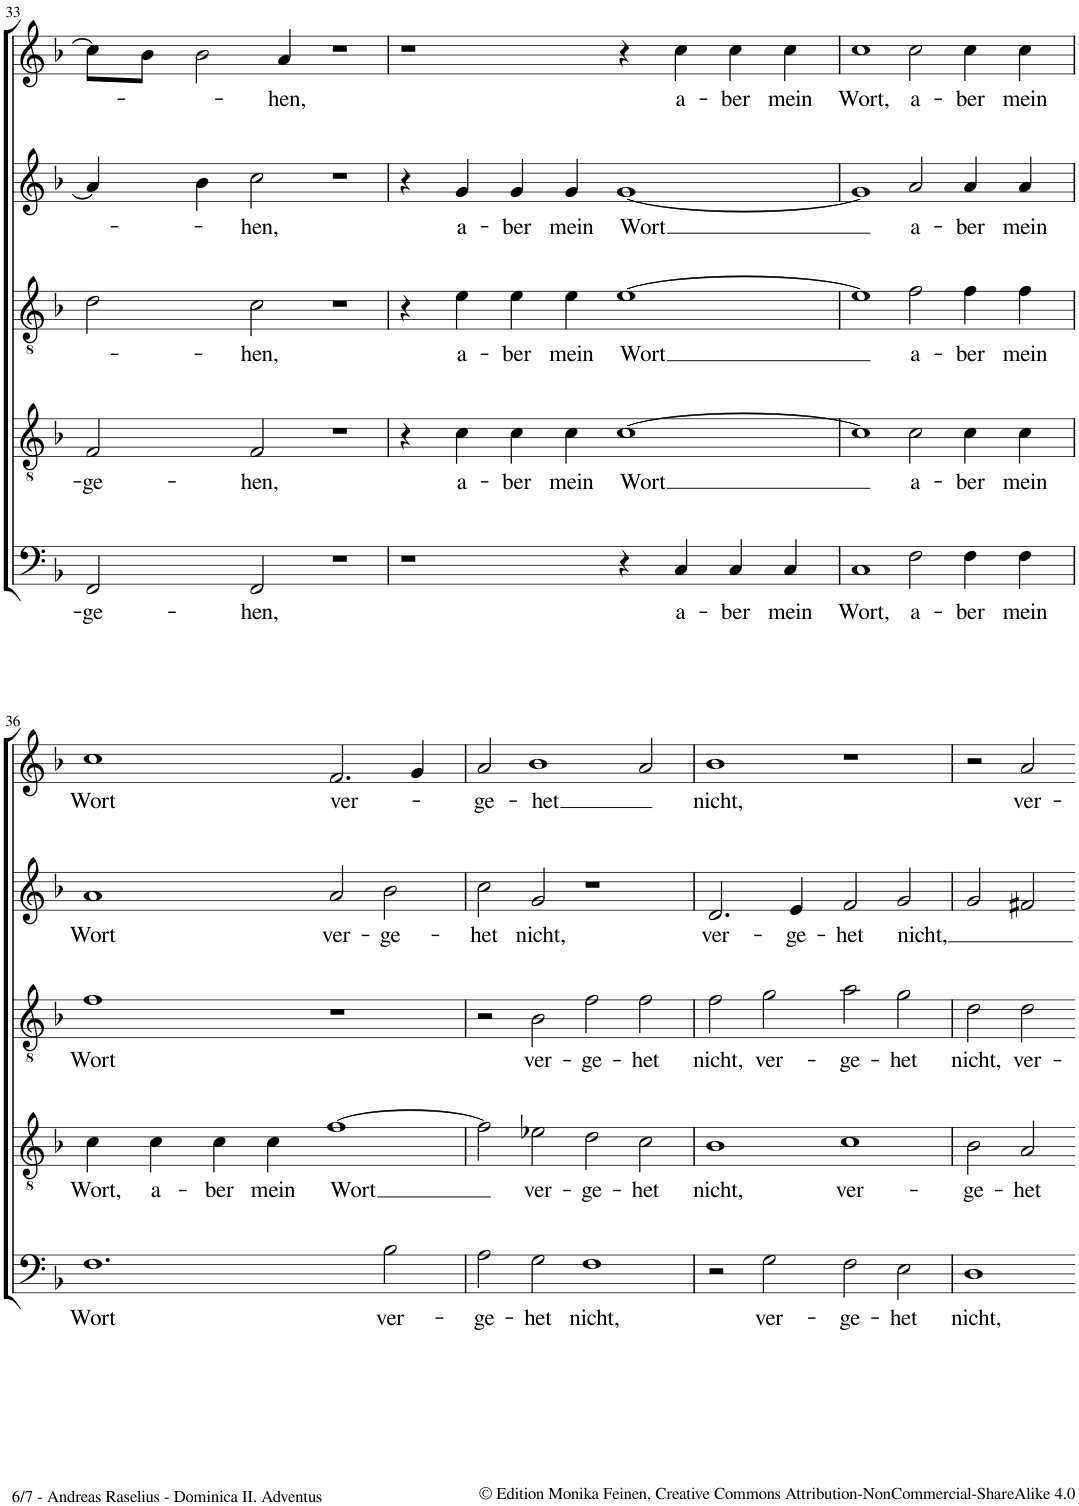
**kern	**text	**kern	**text	**kern	**text	**kern	**text	**kern	**text
*part5	*part5	*part4	*part4	*part3	*part3	*part2	*part2	*part1	*part1
*staff5	*staff5	*staff4	*staff4	*staff3	*staff3	*staff2	*staff2	*staff1	*staff1
*I"Bassus	*	*I"Tenor [Hypodorius]	*	*I"Altus	*	*I"Quintus	*	*I"Cantus	*
!!LO:PB:g=z
*clefF4	*	*clefGv2	*	*clefGv2	*	*clefG2	*	*clefG2	*
*k[b-]	*	*k[b-]	*	*k[b-]	*	*k[b-]	*	*k[b-]	*
*M4/2	*	*M4/2	*	*M4/2	*	*M4/2	*	*M4/2	*
*met(c|)	*	*met(c|)	*	*met(c|)	*	*met(c|)	*	*met(c|)	*
=33	=33	=33	=33	=33	=33	=33	=33	=33	=33
!	!LO:LY:b	!	!LO:LY:b	!	!	!	!	!	!
2FF/	-ge-	2F/	-ge-	2d\	.	4a/]	.	8cc\L]	.
.	.	.	.	.	.	.	.	8b-\J	.
.	.	.	.	.	.	4b-\	.	2b-\	.
!	!LO:LY:b	!	!LO:LY:b	!	!LO:LY:b	!	!LO:LY:b	!	!
2FF/	-hen,	2F/	-hen,	2c\	-hen,	2cc\	-hen,	.	.
!	!	!	!	!	!	!	!	!	!LO:LY:b
.	.	.	.	.	.	.	.	4a/	-hen,
1r	.	1r	.	1r	.	1r	.	1r	.
=34	=34	=34	=34	=34	=34	=34	=34	=34	=34
1r	.	4r	.	4r	.	4r	.	1r	.
!	!	!	!LO:LY:b	!	!LO:LY:b	!	!LO:LY:b	!	!
.	.	4c\	a-	4e\	a-	4g/	a-	.	.
!	!	!	!LO:LY:b	!	!LO:LY:b	!	!LO:LY:b	!	!
.	.	4c\	-ber	4e\	-ber	4g/	-ber	.	.
!	!	!	!LO:LY:b	!	!LO:LY:b	!	!LO:LY:b	!	!
.	.	4c\	mein	4e\	mein	4g/	mein	.	.
!	!	!	!LO:LY:b	!	!LO:LY:b	!	!LO:LY:b	!	!
4r	.	[1c	Wort	[1e	Wort	[1g	Wort	4r	.
!	!LO:LY:b	!	!	!	!	!	!	!	!LO:LY:b
4C/	a-	.	.	.	.	.	.	4cc\	a-
!	!LO:LY:b	!	!	!	!	!	!	!	!LO:LY:b
4C/	-ber	.	.	.	.	.	.	4cc\	-ber
!	!LO:LY:b	!	!	!	!	!	!	!	!LO:LY:b
4C/	mein	.	.	.	.	.	.	4cc\	mein
=35	=35	=35	=35	=35	=35	=35	=35	=35	=35
!	!LO:LY:b	!	!	!	!	!	!	!	!LO:LY:b
1C	Wort,	1c]	.	1e]	.	1g]	.	1cc	Wort,
!	!LO:LY:b	!	!LO:LY:b	!	!LO:LY:b	!	!LO:LY:b	!	!LO:LY:b
2F\	a-	2c\	a-	2f\	a-	2a/	a-	2cc\	a-
!	!LO:LY:b	!	!LO:LY:b	!	!LO:LY:b	!	!LO:LY:b	!	!LO:LY:b
4F\	-ber	4c\	-ber	4f\	-ber	4a/	-ber	4cc\	-ber
!	!LO:LY:b	!	!LO:LY:b	!	!LO:LY:b	!	!LO:LY:b	!	!LO:LY:b
4F\	mein	4c\	mein	4f\	mein	4a/	mein	4cc\	mein
!!LO:LB:g=z
=36	=36	=36	=36	=36	=36	=36	=36	=36	=36
!	!LO:LY:b	!	!LO:LY:b	!	!LO:LY:b	!	!LO:LY:b	!	!LO:LY:b
1.F	Wort	4c\	Wort,	1f	Wort	1a	Wort	1cc	Wort
!	!	!	!LO:LY:b	!	!	!	!	!	!
.	.	4c\	a-	.	.	.	.	.	.
!	!	!	!LO:LY:b	!	!	!	!	!	!
.	.	4c\	-ber	.	.	.	.	.	.
!	!	!	!LO:LY:b	!	!	!	!	!	!
.	.	4c\	mein	.	.	.	.	.	.
!	!	!	!LO:LY:b	!	!	!	!LO:LY:b	!	!LO:LY:b
.	.	[1f	Wort	1r	.	2a/	ver-	2.f/	ver-
!	!LO:LY:b	!	!	!	!	!	!LO:LY:b	!	!
2B-\	ver-	.	.	.	.	2b-\	-ge-	.	.
.	.	.	.	.	.	.	.	4g/	.
=37	=37	=37	=37	=37	=37	=37	=37	=37	=37
!	!LO:LY:b	!	!	!	!	!	!LO:LY:b	!	!LO:LY:b
2A\	-ge-	2f\]	.	2r	.	2cc\	-het	2a/	-ge-
!	!LO:LY:b	!	!LO:LY:b	!	!LO:LY:b	!	!LO:LY:b	!	!LO:LY:b
2G\	-het	2e-X\	ver-	2B-\	ver-	2g/	nicht,	1b-	-het
!	!LO:LY:b	!	!LO:LY:b	!	!LO:LY:b	!	!	!	!
1F	nicht,	2d\	-ge-	2f\	-ge-	1r	.	.	.
!	!	!	!LO:LY:b	!	!LO:LY:b	!	!	!	!
.	.	2c\	-het	2f\	-het	.	.	2a/	.
=38	=38	=38	=38	=38	=38	=38	=38	=38	=38
!	!	!	!LO:LY:b	!	!LO:LY:b	!	!LO:LY:b	!	!LO:LY:b
2r	.	1B-	nicht,	2f\	nicht,	2.d/	ver-	1b-	nicht,
!	!LO:LY:b	!	!	!	!LO:LY:b	!	!	!	!
2G\	ver-	.	.	2g\	ver-	.	.	.	.
!	!	!	!	!	!	!	!LO:LY:b	!	!
.	.	.	.	.	.	4e/	-ge-	.	.
!	!LO:LY:b	!	!LO:LY:b	!	!LO:LY:b	!	!LO:LY:b	!	!
2F\	-ge-	1c	ver-	2a\	-ge-	2f/	-het	1r	.
!	!LO:LY:b	!	!	!	!LO:LY:b	!	!LO:LY:b	!	!
2E\	-het	.	.	2g\	-het	2g/	nicht,	.	.
=39	=39	=39	=39	=39	=39	=39	=39	=39	=39
!	!LO:LY:b	!	!LO:LY:b	!	!LO:LY:b	!	!	!	!
1D	nicht,	2B-\	-ge-	2d\	nicht,	2g/	.	2r	.
!	!	!	!LO:LY:b	!	!LO:LY:b	!	!	!	!LO:LY:b
.	.	2A/	-het	2d\	ver-	2f#X/	.	2a/	ver-
=-	=-	=-	=-	=-	=-	=-	=-	=-	=-
*-	*-	*-	*-	*-	*-	*-	*-	*-	*-
